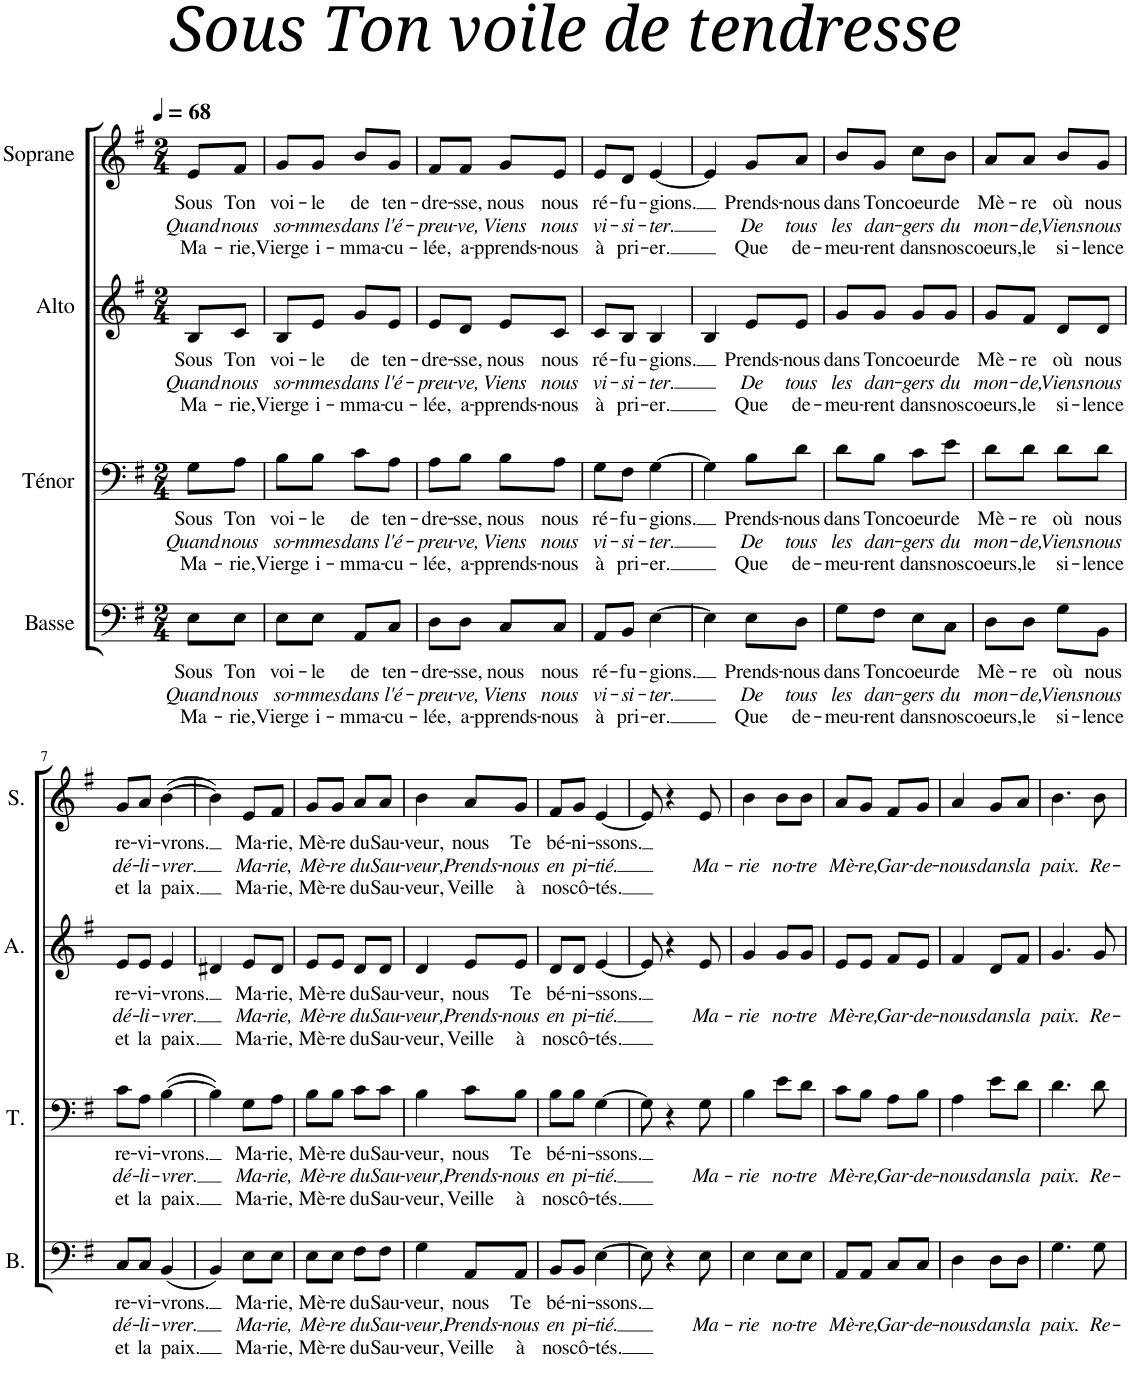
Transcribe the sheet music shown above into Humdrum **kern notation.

**kern	**text	**text	**text	**kern	**text	**text	**text	**kern	**text	**text	**text	**kern	**text	**text	**text
*part4	*part4	*part4	*part4	*part3	*part3	*part3	*part3	*part2	*part2	*part2	*part2	*part1	*part1	*part1	*part1
*staff4	*staff4	*staff4	*staff4	*staff3	*staff3	*staff3	*staff3	*staff2	*staff2	*staff2	*staff2	*staff1	*staff1	*staff1	*staff1
*I"Basse	*	*	*	*I"Ténor	*	*	*	*I"Alto	*	*	*	*I"Soprane	*	*	*
*I'B.	*	*	*	*I'T.	*	*	*	*I'A.	*	*	*	*I'S.	*	*	*
*clefF4	*	*	*	*clefF4	*	*	*	*clefG2	*	*	*	*clefG2	*	*	*
*k[f#]	*	*	*	*k[f#]	*	*	*	*k[f#]	*	*	*	*k[f#]	*	*	*
*M2/4	*	*	*	*M2/4	*	*	*	*M2/4	*	*	*	*M2/4	*	*	*
*MM68	*	*	*	*MM68	*	*	*	*MM68	*	*	*	*MM68	*	*	*
=	=	=	=	=	=	=	=	=	=	=	=	=	=	=	=
!	!LO:LY:b	!LO:LY:b	!LO:LY:b	!	!LO:LY:b	!LO:LY:b	!LO:LY:b	!	!LO:LY:b	!LO:LY:b	!LO:LY:b	!	!LO:LY:b	!LO:LY:b	!LO:LY:b
8E\L	Sous	Quand	Ma-	8G\L	Sous	Quand	Ma-	8B/L	Sous	Quand	Ma-	8e/L	Sous	Quand	Ma-
!	!LO:LY:b	!LO:LY:b	!LO:LY:b	!	!LO:LY:b	!LO:LY:b	!LO:LY:b	!	!LO:LY:b	!LO:LY:b	!LO:LY:b	!	!LO:LY:b	!LO:LY:b	!LO:LY:b
8E\J	Ton	nous	-rie,	8A\J	Ton	nous	-rie,	8c/J	Ton	nous	-rie,	8f#/J	Ton	nous	-rie,
=1	=1	=1	=1	=1	=1	=1	=1	=1	=1	=1	=1	=1	=1	=1	=1
!	!LO:LY:b	!LO:LY:b	!LO:LY:b	!	!LO:LY:b	!LO:LY:b	!LO:LY:b	!	!LO:LY:b	!LO:LY:b	!LO:LY:b	!	!LO:LY:b	!LO:LY:b	!LO:LY:b
8E\L	voi-	so-	Vierge	8B\L	voi-	so-	Vierge	8B/L	voi-	so-	Vierge	8g/L	voi-	so-	Vierge
!	!LO:LY:b	!LO:LY:b	!LO:LY:b	!	!LO:LY:b	!LO:LY:b	!LO:LY:b	!	!LO:LY:b	!LO:LY:b	!LO:LY:b	!	!LO:LY:b	!LO:LY:b	!LO:LY:b
8E\J	-le	-mmes	i-	8B\J	-le	-mmes	i-	8e/J	-le	-mmes	i-	8g/J	-le	-mmes	i-
!	!LO:LY:b	!LO:LY:b	!LO:LY:b	!	!LO:LY:b	!LO:LY:b	!LO:LY:b	!	!LO:LY:b	!LO:LY:b	!LO:LY:b	!	!LO:LY:b	!LO:LY:b	!LO:LY:b
8AA/L	de	dans	-mma-	8c\L	de	dans	-mma-	8g/L	de	dans	-mma-	8b/L	de	dans	-mma-
!	!LO:LY:b	!LO:LY:b	!LO:LY:b	!	!LO:LY:b	!LO:LY:b	!LO:LY:b	!	!LO:LY:b	!LO:LY:b	!LO:LY:b	!	!LO:LY:b	!LO:LY:b	!LO:LY:b
8C/J	ten-	l'é-	-cu-	8A\J	ten-	l'é-	-cu-	8e/J	ten-	l'é-	-cu-	8g/J	ten-	l'é-	-cu-
=2	=2	=2	=2	=2	=2	=2	=2	=2	=2	=2	=2	=2	=2	=2	=2
!	!LO:LY:b	!LO:LY:b	!LO:LY:b	!	!LO:LY:b	!LO:LY:b	!LO:LY:b	!	!LO:LY:b	!LO:LY:b	!LO:LY:b	!	!LO:LY:b	!LO:LY:b	!LO:LY:b
8D\L	-dre-	-preu-	-lée,	8A\L	-dre-	-preu-	-lée,	8e/L	-dre-	-preu-	-lée,	8f#/L	-dre-	-preu-	-lée,
!	!LO:LY:b	!LO:LY:b	!LO:LY:b	!	!LO:LY:b	!LO:LY:b	!LO:LY:b	!	!LO:LY:b	!LO:LY:b	!LO:LY:b	!	!LO:LY:b	!LO:LY:b	!LO:LY:b
8D\J	-sse,	-ve,	a-	8B\J	-sse,	-ve,	a-	8d/J	-sse,	-ve,	a-	8f#/J	-sse,	-ve,	a-
!	!LO:LY:b	!LO:LY:b	!LO:LY:b	!	!LO:LY:b	!LO:LY:b	!LO:LY:b	!	!LO:LY:b	!LO:LY:b	!LO:LY:b	!	!LO:LY:b	!LO:LY:b	!LO:LY:b
8C/L	nous	Viens	-pprends-	8B\L	nous	Viens	-pprends-	8e/L	nous	Viens	-pprends-	8g/L	nous	Viens	-pprends-
!	!LO:LY:b	!LO:LY:b	!LO:LY:b	!	!LO:LY:b	!LO:LY:b	!LO:LY:b	!	!LO:LY:b	!LO:LY:b	!LO:LY:b	!	!LO:LY:b	!LO:LY:b	!LO:LY:b
8C/J	nous	nous	-nous	8A\J	nous	nous	-nous	8c/J	nous	nous	-nous	8e/J	nous	nous	-nous
=3	=3	=3	=3	=3	=3	=3	=3	=3	=3	=3	=3	=3	=3	=3	=3
!	!LO:LY:b	!LO:LY:b	!LO:LY:b	!	!LO:LY:b	!LO:LY:b	!LO:LY:b	!	!LO:LY:b	!LO:LY:b	!LO:LY:b	!	!LO:LY:b	!LO:LY:b	!LO:LY:b
8AA/L	ré-	vi-	à	8G\L	ré-	vi-	à	8c/L	ré-	vi-	à	8e/L	ré-	vi-	à
!	!LO:LY:b	!LO:LY:b	!LO:LY:b	!	!LO:LY:b	!LO:LY:b	!LO:LY:b	!	!LO:LY:b	!LO:LY:b	!LO:LY:b	!	!LO:LY:b	!LO:LY:b	!LO:LY:b
8BB/J	-fu-	-si-	pri-	8F#\J	-fu-	-si-	pri-	8B/J	-fu-	-si-	pri-	8d/J	-fu-	-si-	pri-
!	!LO:LY:b	!LO:LY:b	!LO:LY:b	!	!LO:LY:b	!LO:LY:b	!LO:LY:b	!	!LO:LY:b	!LO:LY:b	!LO:LY:b	!	!LO:LY:b	!LO:LY:b	!LO:LY:b
[4E\	-gions.	-ter.	-er.	[4G\	-gions.	-ter.	-er.	4B/	-gions.	-ter.	-er.	[4e/	-gions.	-ter.	-er.
=4	=4	=4	=4	=4	=4	=4	=4	=4	=4	=4	=4	=4	=4	=4	=4
4E\]	.	.	.	4G\]	.	.	.	4B/	.	.	.	4e/]	.	.	.
!	!LO:LY:b	!LO:LY:b	!LO:LY:b	!	!LO:LY:b	!LO:LY:b	!LO:LY:b	!	!LO:LY:b	!LO:LY:b	!LO:LY:b	!	!LO:LY:b	!LO:LY:b	!LO:LY:b
8E\L	Prends-	De	Que	8B\L	Prends-	De	Que	8e/L	Prends-	De	Que	8g/L	Prends-	De	Que
!	!LO:LY:b	!LO:LY:b	!LO:LY:b	!	!LO:LY:b	!LO:LY:b	!LO:LY:b	!	!LO:LY:b	!LO:LY:b	!LO:LY:b	!	!LO:LY:b	!LO:LY:b	!LO:LY:b
8D\J	-nous	tous	de-	8d\J	-nous	tous	de-	8e/J	-nous	tous	de-	8a/J	-nous	tous	de-
=5	=5	=5	=5	=5	=5	=5	=5	=5	=5	=5	=5	=5	=5	=5	=5
!	!LO:LY:b	!LO:LY:b	!LO:LY:b	!	!LO:LY:b	!LO:LY:b	!LO:LY:b	!	!LO:LY:b	!LO:LY:b	!LO:LY:b	!	!LO:LY:b	!LO:LY:b	!LO:LY:b
8G\L	dans	les	-meu-	8d\L	dans	les	-meu-	8g/L	dans	les	-meu-	8b/L	dans	les	-meu-
!	!LO:LY:b	!LO:LY:b	!LO:LY:b	!	!LO:LY:b	!LO:LY:b	!LO:LY:b	!	!LO:LY:b	!LO:LY:b	!LO:LY:b	!	!LO:LY:b	!LO:LY:b	!LO:LY:b
8F#\J	Ton	dan-	-rent	8B\J	Ton	dan-	-rent	8g/J	Ton	dan-	-rent	8g/J	Ton	dan-	-rent
!	!LO:LY:b	!LO:LY:b	!LO:LY:b	!	!LO:LY:b	!LO:LY:b	!LO:LY:b	!	!LO:LY:b	!LO:LY:b	!LO:LY:b	!	!LO:LY:b	!LO:LY:b	!LO:LY:b
8E\L	coeur	-gers	dans	8c\L	coeur	-gers	dans	8g/L	coeur	-gers	dans	8cc\L	coeur	-gers	dans
!	!LO:LY:b	!LO:LY:b	!LO:LY:b	!	!LO:LY:b	!LO:LY:b	!LO:LY:b	!	!LO:LY:b	!LO:LY:b	!LO:LY:b	!	!LO:LY:b	!LO:LY:b	!LO:LY:b
8C\J	de	du	nos	8e\J	de	du	nos	8g/J	de	du	nos	8b\J	de	du	nos
=6	=6	=6	=6	=6	=6	=6	=6	=6	=6	=6	=6	=6	=6	=6	=6
!	!LO:LY:b	!LO:LY:b	!LO:LY:b	!	!LO:LY:b	!LO:LY:b	!LO:LY:b	!	!LO:LY:b	!LO:LY:b	!LO:LY:b	!	!LO:LY:b	!LO:LY:b	!LO:LY:b
8D\L	Mè-	mon-	coeurs,	8d\L	Mè-	mon-	coeurs,	8g/L	Mè-	mon-	coeurs,	8a/L	Mè-	mon-	coeurs,
!	!LO:LY:b	!LO:LY:b	!LO:LY:b	!	!LO:LY:b	!LO:LY:b	!LO:LY:b	!	!LO:LY:b	!LO:LY:b	!LO:LY:b	!	!LO:LY:b	!LO:LY:b	!LO:LY:b
8D\J	-re	-de,	le	8d\J	-re	-de,	le	8f#/J	-re	-de,	le	8a/J	-re	-de,	le
!	!LO:LY:b	!LO:LY:b	!LO:LY:b	!	!LO:LY:b	!LO:LY:b	!LO:LY:b	!	!LO:LY:b	!LO:LY:b	!LO:LY:b	!	!LO:LY:b	!LO:LY:b	!LO:LY:b
8G\L	où	Viens	si-	8d\L	où	Viens	si-	8d/L	où	Viens	si-	8b/L	où	Viens	si-
!	!LO:LY:b	!LO:LY:b	!LO:LY:b	!	!LO:LY:b	!LO:LY:b	!LO:LY:b	!	!LO:LY:b	!LO:LY:b	!LO:LY:b	!	!LO:LY:b	!LO:LY:b	!LO:LY:b
8BB\J	nous	nous	-lence	8d\J	nous	nous	-lence	8d/J	nous	nous	-lence	8g/J	nous	nous	-lence
!!LO:LB:g=z
=7	=7	=7	=7	=7	=7	=7	=7	=7	=7	=7	=7	=7	=7	=7	=7
!	!LO:LY:b	!LO:LY:b	!LO:LY:b	!	!LO:LY:b	!LO:LY:b	!LO:LY:b	!	!LO:LY:b	!LO:LY:b	!LO:LY:b	!	!LO:LY:b	!LO:LY:b	!LO:LY:b
8C/L	re-	dé-	et	8c\L	re-	dé-	et	8e/L	re-	dé-	et	8g/L	re-	dé-	et
!	!LO:LY:b	!LO:LY:b	!LO:LY:b	!	!LO:LY:b	!LO:LY:b	!LO:LY:b	!	!LO:LY:b	!LO:LY:b	!LO:LY:b	!	!LO:LY:b	!LO:LY:b	!LO:LY:b
8C/J	-vi-	-li-	la	8A\J	-vi-	-li-	la	8e/J	-vi-	-li-	la	8a/J	-vi-	-li-	la
!	!LO:LY:b	!LO:LY:b	!LO:LY:b	!	!LO:LY:b	!LO:LY:b	!LO:LY:b	!	!LO:LY:b	!LO:LY:b	!LO:LY:b	!	!LO:LY:b	!LO:LY:b	!LO:LY:b
(4BB/	-vrons.	-vrer.	paix.	([4B\	-vrons.	-vrer.	paix.	4e/	-vrons.	-vrer.	paix.	([4b\	-vrons.	-vrer.	paix.
=8	=8	=8	=8	=8	=8	=8	=8	=8	=8	=8	=8	=8	=8	=8	=8
4BB/)	.	.	.	4B\])	.	.	.	4d#X/	.	.	.	4b\])	.	.	.
!	!LO:LY:b	!LO:LY:b	!LO:LY:b	!	!LO:LY:b	!LO:LY:b	!LO:LY:b	!	!LO:LY:b	!LO:LY:b	!LO:LY:b	!	!LO:LY:b	!LO:LY:b	!LO:LY:b
8E\L	Ma-	Ma-	Ma-	8G\L	Ma-	Ma-	Ma-	8e/L	Ma-	Ma-	Ma-	8e/L	Ma-	Ma-	Ma-
!	!LO:LY:b	!LO:LY:b	!LO:LY:b	!	!LO:LY:b	!LO:LY:b	!LO:LY:b	!	!LO:LY:b	!LO:LY:b	!LO:LY:b	!	!LO:LY:b	!LO:LY:b	!LO:LY:b
8E\J	-rie,	-rie,	-rie,	8A\J	-rie,	-rie,	-rie,	8d#/J	-rie,	-rie,	-rie,	8f#/J	-rie,	-rie,	-rie,
=9	=9	=9	=9	=9	=9	=9	=9	=9	=9	=9	=9	=9	=9	=9	=9
!	!LO:LY:b	!LO:LY:b	!LO:LY:b	!	!LO:LY:b	!LO:LY:b	!LO:LY:b	!	!LO:LY:b	!LO:LY:b	!LO:LY:b	!	!LO:LY:b	!LO:LY:b	!LO:LY:b
8E\L	Mè-	Mè-	Mè-	8B\L	Mè-	Mè-	Mè-	8e/L	Mè-	Mè-	Mè-	8g/L	Mè-	Mè-	Mè-
!	!LO:LY:b	!LO:LY:b	!LO:LY:b	!	!LO:LY:b	!LO:LY:b	!LO:LY:b	!	!LO:LY:b	!LO:LY:b	!LO:LY:b	!	!LO:LY:b	!LO:LY:b	!LO:LY:b
8E\J	-re	-re	-re	8B\J	-re	-re	-re	8e/J	-re	-re	-re	8g/J	-re	-re	-re
!	!LO:LY:b	!LO:LY:b	!LO:LY:b	!	!LO:LY:b	!LO:LY:b	!LO:LY:b	!	!LO:LY:b	!LO:LY:b	!LO:LY:b	!	!LO:LY:b	!LO:LY:b	!LO:LY:b
8F#\L	du	du	du	8c\L	du	du	du	8d/L	du	du	du	8a/L	du	du	du
!	!LO:LY:b	!LO:LY:b	!LO:LY:b	!	!LO:LY:b	!LO:LY:b	!LO:LY:b	!	!LO:LY:b	!LO:LY:b	!LO:LY:b	!	!LO:LY:b	!LO:LY:b	!LO:LY:b
8F#\J	Sau-	Sau-	Sau-	8c\J	Sau-	Sau-	Sau-	8d/J	Sau-	Sau-	Sau-	8a/J	Sau-	Sau-	Sau-
=10	=10	=10	=10	=10	=10	=10	=10	=10	=10	=10	=10	=10	=10	=10	=10
!	!LO:LY:b	!LO:LY:b	!LO:LY:b	!	!LO:LY:b	!LO:LY:b	!LO:LY:b	!	!LO:LY:b	!LO:LY:b	!LO:LY:b	!	!LO:LY:b	!LO:LY:b	!LO:LY:b
4G\	-veur,	-veur,	-veur,	4B\	-veur,	-veur,	-veur,	4d/	-veur,	-veur,	-veur,	4b\	-veur,	-veur,	-veur,
!	!LO:LY:b	!LO:LY:b	!LO:LY:b	!	!LO:LY:b	!LO:LY:b	!LO:LY:b	!	!LO:LY:b	!LO:LY:b	!LO:LY:b	!	!LO:LY:b	!LO:LY:b	!LO:LY:b
8AA/L	nous	Prends-	Veille	8c\L	nous	Prends-	Veille	8e/L	nous	Prends-	Veille	8a/L	nous	Prends-	Veille
!	!LO:LY:b	!LO:LY:b	!LO:LY:b	!	!LO:LY:b	!LO:LY:b	!LO:LY:b	!	!LO:LY:b	!LO:LY:b	!LO:LY:b	!	!LO:LY:b	!LO:LY:b	!LO:LY:b
8AA/J	Te	-nous	à	8B\J	Te	-nous	à	8e/J	Te	-nous	à	8g/J	Te	-nous	à
=11	=11	=11	=11	=11	=11	=11	=11	=11	=11	=11	=11	=11	=11	=11	=11
!	!LO:LY:b	!LO:LY:b	!LO:LY:b	!	!LO:LY:b	!LO:LY:b	!LO:LY:b	!	!LO:LY:b	!LO:LY:b	!LO:LY:b	!	!LO:LY:b	!LO:LY:b	!LO:LY:b
8BB/L	bé-	en	nos	8B\L	bé-	en	nos	8d/L	bé-	en	nos	8f#/L	bé-	en	nos
!	!LO:LY:b	!LO:LY:b	!LO:LY:b	!	!LO:LY:b	!LO:LY:b	!LO:LY:b	!	!LO:LY:b	!LO:LY:b	!LO:LY:b	!	!LO:LY:b	!LO:LY:b	!LO:LY:b
8BB/J	-ni-	pi-	cô-	8B\J	-ni-	pi-	cô-	8d/J	-ni-	pi-	cô-	8g/J	-ni-	pi-	cô-
!	!LO:LY:b	!LO:LY:b	!LO:LY:b	!	!LO:LY:b	!LO:LY:b	!LO:LY:b	!	!LO:LY:b	!LO:LY:b	!LO:LY:b	!	!LO:LY:b	!LO:LY:b	!LO:LY:b
[4E\	-ssons.	-tié.	-tés.	[4G\	-ssons.	-tié.	-tés.	[4e/	-ssons.	-tié.	-tés.	[4e/	-ssons.	-tié.	-tés.
=12	=12	=12	=12	=12	=12	=12	=12	=12	=12	=12	=12	=12	=12	=12	=12
8E\]	.	.	.	8G\]	.	.	.	8e/]	.	.	.	8e/]	.	.	.
4r	.	.	.	4r	.	.	.	4r	.	.	.	4r	.	.	.
!	!	!LO:LY:b	!	!	!	!LO:LY:b	!	!	!	!LO:LY:b	!	!	!	!LO:LY:b	!
8E\	.	Ma-	.	8G\	.	Ma-	.	8e/	.	Ma-	.	8e/	.	Ma-	.
=13	=13	=13	=13	=13	=13	=13	=13	=13	=13	=13	=13	=13	=13	=13	=13
!	!	!LO:LY:b	!	!	!	!LO:LY:b	!	!	!	!LO:LY:b	!	!	!	!LO:LY:b	!
4E\	.	-rie	.	4B\	.	-rie	.	4g/	.	-rie	.	4b\	.	-rie	.
!	!	!LO:LY:b	!	!	!	!LO:LY:b	!	!	!	!LO:LY:b	!	!	!	!LO:LY:b	!
8E\L	.	no-	.	8e\L	.	no-	.	8g/L	.	no-	.	8b\L	.	no-	.
!	!	!LO:LY:b	!	!	!	!LO:LY:b	!	!	!	!LO:LY:b	!	!	!	!LO:LY:b	!
8E\J	.	-tre	.	8d\J	.	-tre	.	8g/J	.	-tre	.	8b\J	.	-tre	.
=14	=14	=14	=14	=14	=14	=14	=14	=14	=14	=14	=14	=14	=14	=14	=14
!	!	!LO:LY:b	!	!	!	!LO:LY:b	!	!	!	!LO:LY:b	!	!	!	!LO:LY:b	!
8AA/L	.	Mè-	.	8c\L	.	Mè-	.	8e/L	.	Mè-	.	8a/L	.	Mè-	.
!	!	!LO:LY:b	!	!	!	!LO:LY:b	!	!	!	!LO:LY:b	!	!	!	!LO:LY:b	!
8AA/J	.	-re,	.	8B\J	.	-re,	.	8e/J	.	-re,	.	8g/J	.	-re,	.
!	!	!LO:LY:b	!	!	!	!LO:LY:b	!	!	!	!LO:LY:b	!	!	!	!LO:LY:b	!
8C/L	.	Gar-	.	8A\L	.	Gar-	.	8f#/L	.	Gar-	.	8f#/L	.	Gar-	.
!	!	!LO:LY:b	!	!	!	!LO:LY:b	!	!	!	!LO:LY:b	!	!	!	!LO:LY:b	!
8C/J	.	-de-	.	8B\J	.	-de-	.	8e/J	.	-de-	.	8g/J	.	-de-	.
=15	=15	=15	=15	=15	=15	=15	=15	=15	=15	=15	=15	=15	=15	=15	=15
!	!	!LO:LY:b	!	!	!	!LO:LY:b	!	!	!	!LO:LY:b	!	!	!	!LO:LY:b	!
4D\	.	-nous	.	4A\	.	-nous	.	4f#/	.	-nous	.	4a/	.	-nous	.
!	!	!LO:LY:b	!	!	!	!LO:LY:b	!	!	!	!LO:LY:b	!	!	!	!LO:LY:b	!
8D\L	.	dans	.	8e\L	.	dans	.	8d/L	.	dans	.	8g/L	.	dans	.
!	!	!LO:LY:b	!	!	!	!LO:LY:b	!	!	!	!LO:LY:b	!	!	!	!LO:LY:b	!
8D\J	.	la	.	8d\J	.	la	.	8f#/J	.	la	.	8a/J	.	la	.
=16	=16	=16	=16	=16	=16	=16	=16	=16	=16	=16	=16	=16	=16	=16	=16
!	!	!LO:LY:b	!	!	!	!LO:LY:b	!	!	!	!LO:LY:b	!	!	!	!LO:LY:b	!
4.G\	.	paix.	.	4.d\	.	paix.	.	4.g/	.	paix.	.	4.b\	.	paix.	.
!	!	!LO:LY:b	!	!	!	!LO:LY:b	!	!	!	!LO:LY:b	!	!	!	!LO:LY:b	!
8G\	.	Re-	.	8d\	.	Re-	.	8g/	.	Re-	.	8b\	.	Re-	.
=	=	=	=	=	=	=	=	=	=	=	=	=	=	=	=
*-	*-	*-	*-	*-	*-	*-	*-	*-	*-	*-	*-	*-	*-	*-	*-
